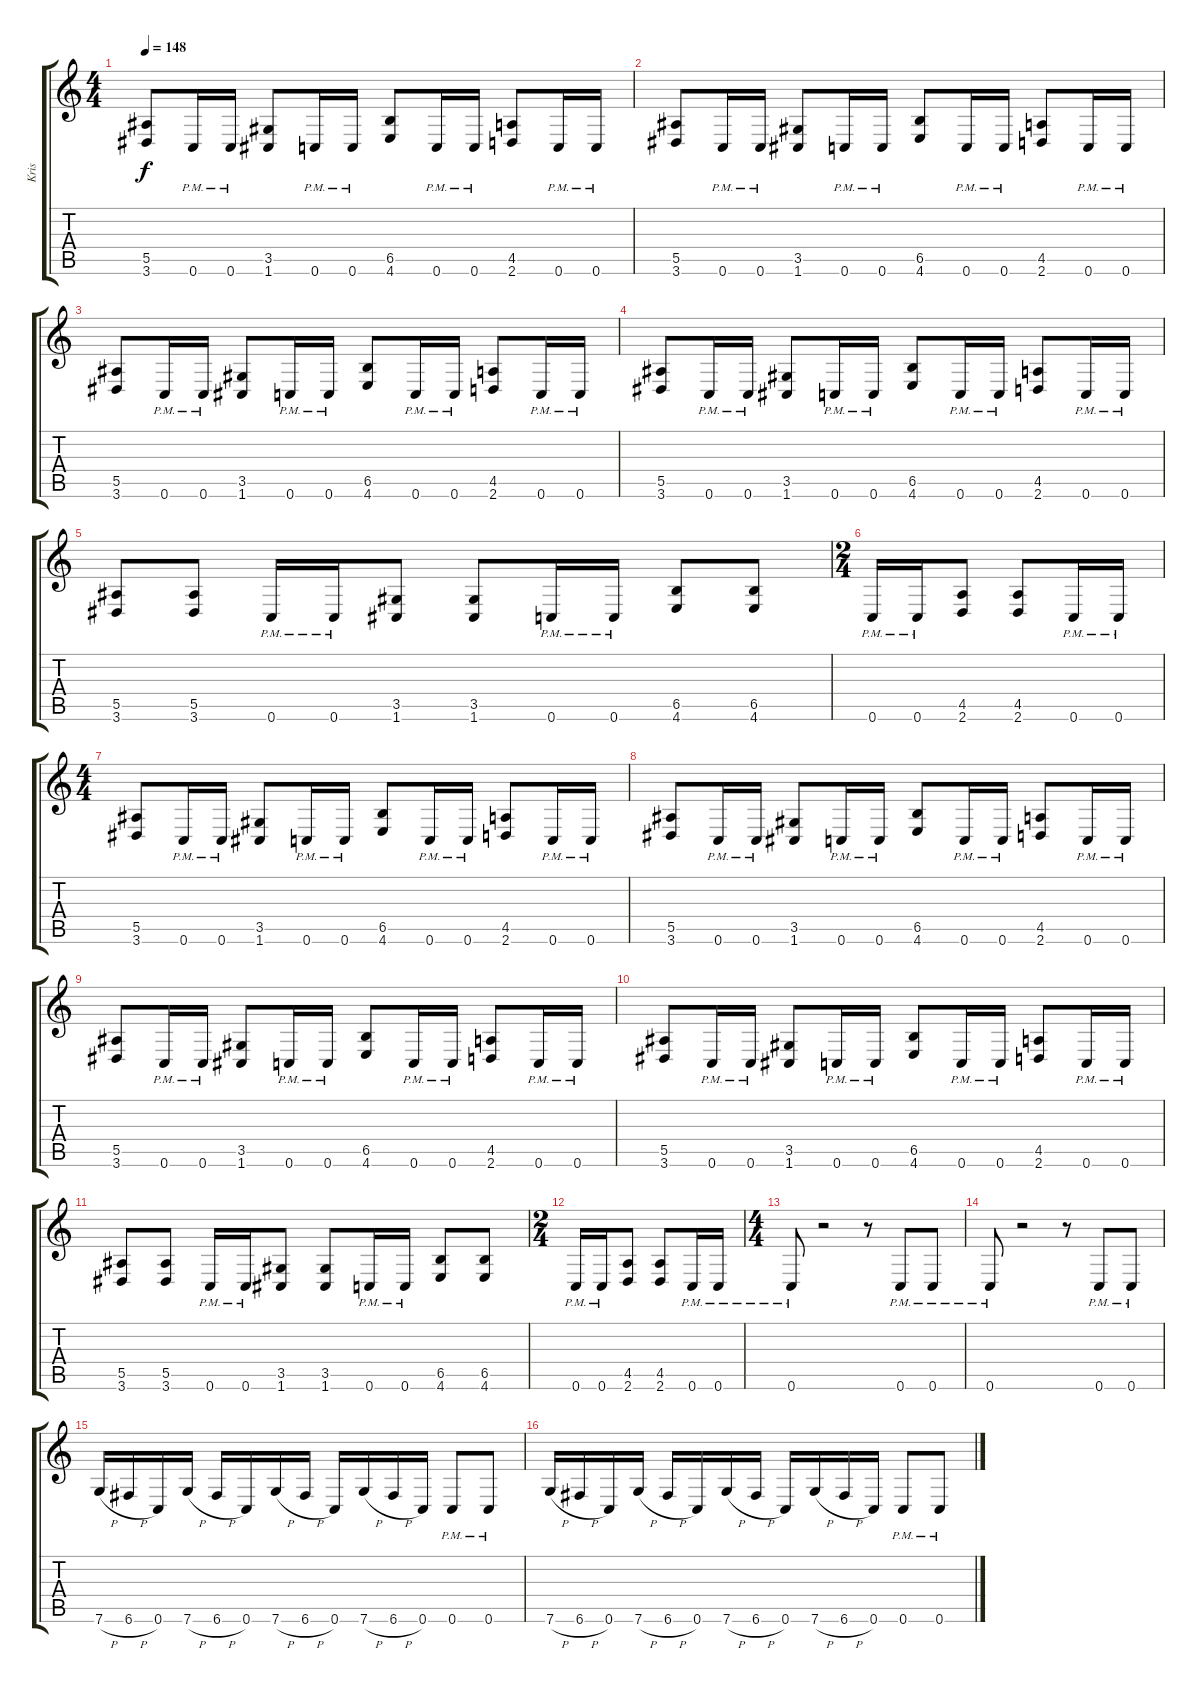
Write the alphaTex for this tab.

\track ("Kris" "Kris") {instrument distortionguitar}
\staff {score tabs}
\tuning (C4 G3 Eb3 Bb2 F2 C2) {hide}
\ts (4 4)
\tempo 148
\clef g2
\ks c
(5.5 3.6).8{dy f instrument distortionguitar} 0.6{pm}.16 0.6{pm}.16 (3.5 1.6).8 0.6{pm}.16 0.6{pm}.16 (6.5 4.6).8 0.6{pm}.16 0.6{pm}.16 (4.5 2.6).8 0.6{pm}.16 0.6{pm}.16 |
(5.5 3.6).8 0.6{pm}.16 0.6{pm}.16 (3.5 1.6).8 0.6{pm}.16 0.6{pm}.16 (6.5 4.6).8 0.6{pm}.16 0.6{pm}.16 (4.5 2.6).8 0.6{pm}.16 0.6{pm}.16 |
(5.5 3.6).8 0.6{pm}.16 0.6{pm}.16 (3.5 1.6).8 0.6{pm}.16 0.6{pm}.16 (6.5 4.6).8 0.6{pm}.16 0.6{pm}.16 (4.5 2.6).8 0.6{pm}.16 0.6{pm}.16 |
(5.5 3.6).8 0.6{pm}.16 0.6{pm}.16 (3.5 1.6).8 0.6{pm}.16 0.6{pm}.16 (6.5 4.6).8 0.6{pm}.16 0.6{pm}.16 (4.5 2.6).8 0.6{pm}.16 0.6{pm}.16 |
(5.5 3.6).8 (5.5 3.6).8 0.6{pm}.16 0.6{pm}.16 (3.5 1.6).8 (3.5 1.6).8 0.6{pm}.16 0.6{pm}.16 (6.5 4.6).8 (6.5 4.6).8 |
\ts (2 4)
0.6{pm}.16 0.6{pm}.16 (4.5 2.6).8 (4.5 2.6).8 0.6{pm}.16 0.6{pm}.16 |
\ts (4 4)
(5.5 3.6).8 0.6{pm}.16 0.6{pm}.16 (3.5 1.6).8 0.6{pm}.16 0.6{pm}.16 (6.5 4.6).8 0.6{pm}.16 0.6{pm}.16 (4.5 2.6).8 0.6{pm}.16 0.6{pm}.16 |
(5.5 3.6).8 0.6{pm}.16 0.6{pm}.16 (3.5 1.6).8 0.6{pm}.16 0.6{pm}.16 (6.5 4.6).8 0.6{pm}.16 0.6{pm}.16 (4.5 2.6).8 0.6{pm}.16 0.6{pm}.16 |
(5.5 3.6).8 0.6{pm}.16 0.6{pm}.16 (3.5 1.6).8 0.6{pm}.16 0.6{pm}.16 (6.5 4.6).8 0.6{pm}.16 0.6{pm}.16 (4.5 2.6).8 0.6{pm}.16 0.6{pm}.16 |
(5.5 3.6).8 0.6{pm}.16 0.6{pm}.16 (3.5 1.6).8 0.6{pm}.16 0.6{pm}.16 (6.5 4.6).8 0.6{pm}.16 0.6{pm}.16 (4.5 2.6).8 0.6{pm}.16 0.6{pm}.16 |
(5.5 3.6).8 (5.5 3.6).8 0.6{pm}.16 0.6{pm}.16 (3.5 1.6).8 (3.5 1.6).8 0.6{pm}.16 0.6{pm}.16 (6.5 4.6).8 (6.5 4.6).8 |
\ts (2 4)
0.6{pm}.16 0.6{pm}.16 (4.5 2.6).8 (4.5 2.6).8 0.6{pm}.16 0.6{pm}.16 |
\ts (4 4)
0.6{pm}.8 r.2 r.8 0.6{pm}.8 0.6{pm}.8 |
0.6{pm}.8 r.2 r.8 0.6{pm}.8 0.6{pm}.8 |
7.6{h}.16 6.6{h}.16 0.6.16 7.6{h}.16 6.6{h}.16 0.6.16 7.6{h}.16 6.6{h}.16 0.6.16 7.6{h}.16 6.6{h}.16 0.6.16 0.6{pm}.8 0.6{pm}.8 |
7.6{h}.16 6.6{h}.16 0.6.16 7.6{h}.16 6.6{h}.16 0.6.16 7.6{h}.16 6.6{h}.16 0.6.16 7.6{h}.16 6.6{h}.16 0.6.16 0.6{pm}.8 0.6{pm}.8
